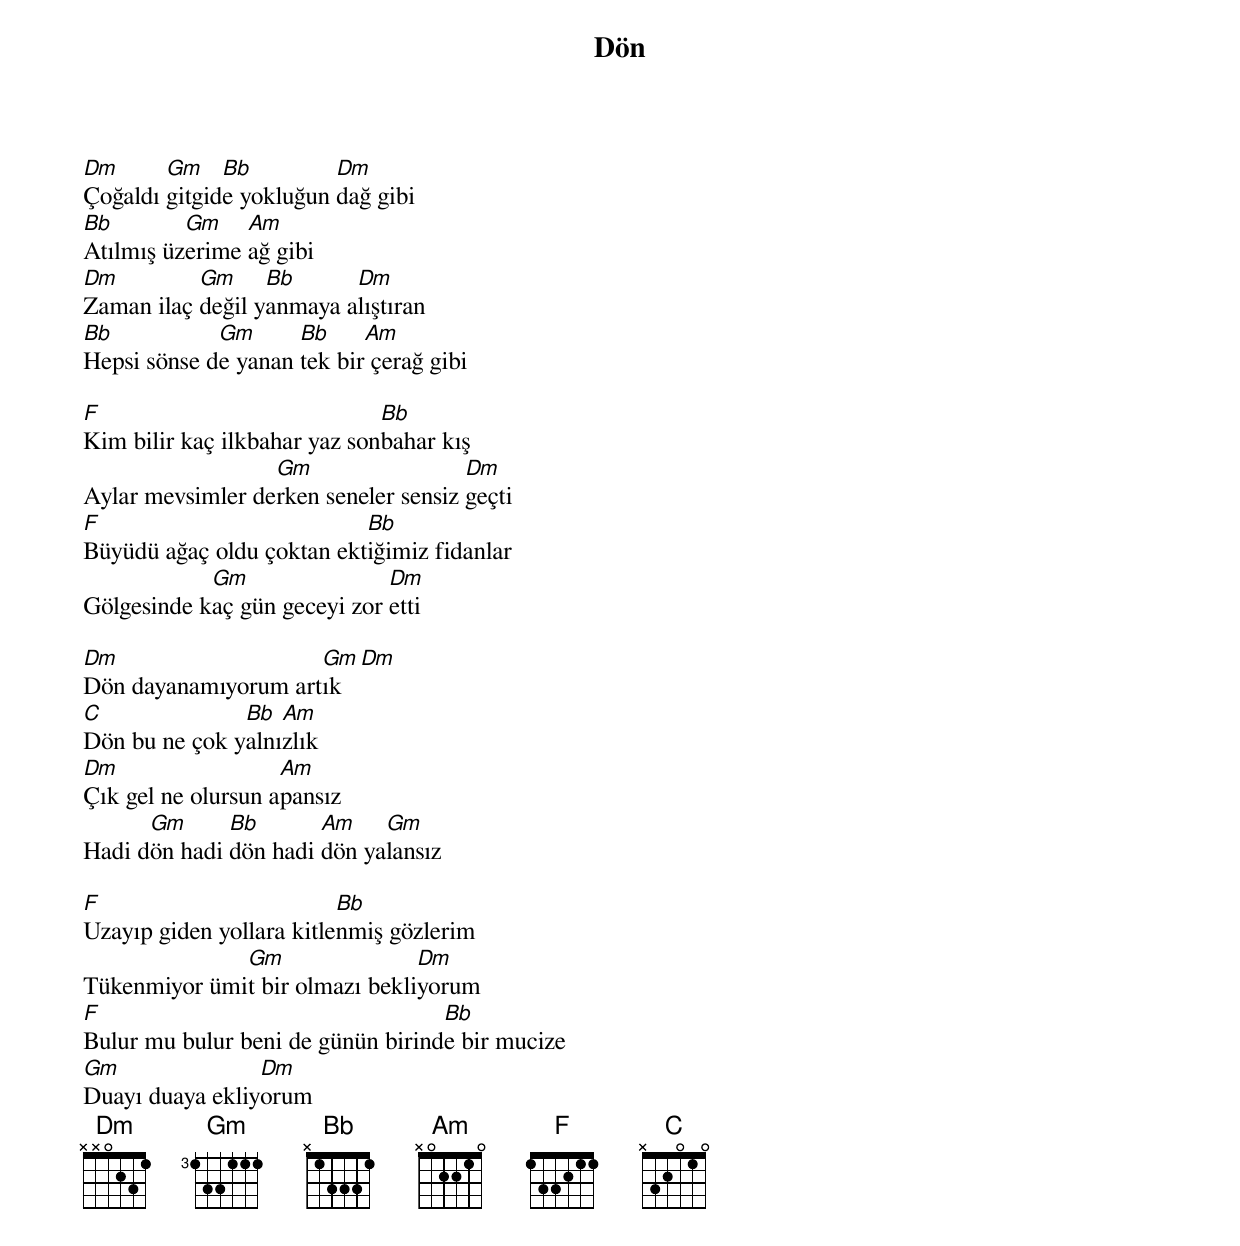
{title: Dön}
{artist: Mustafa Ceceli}

Dm      Gm    Bb         Dm
Çoğaldı gitgide yokluğun dağ gibi
Bb        Gm    Am
Atılmış üzerime ağ gibi
Dm         Gm     Bb      Dm
Zaman ilaç değil yanmaya alıştıran
Bb           Gm      Bb     Am
Hepsi sönse de yanan tek bir çerağ gibi

F                             Bb
Kim bilir kaç ilkbahar yaz sonbahar kış
                  Gm                  Dm
Aylar mevsimler derken seneler sensiz geçti
F                          Bb
Büyüdü ağaç oldu çoktan ektiğimiz fidanlar
            Gm                Dm
Gölgesinde kaç gün geceyi zor etti

Dm                   Gm Dm
Dön dayanamıyorum artık
C              Bb  Am
Dön bu ne çok yalnızlık
Dm                  Am
Çık gel ne olursun apansız
      Gm      Bb       Am    Gm
Hadi dön hadi dön hadi dön yalansız

F                         Bb
Uzayıp giden yollara kitlenmiş gözlerim
              Gm                Dm
Tükenmiyor ümit bir olmazı bekliyorum
F                                  Bb
Bulur mu bulur beni de günün birinde bir mucize
Gm               Dm
Duayı duaya ekliyorum
